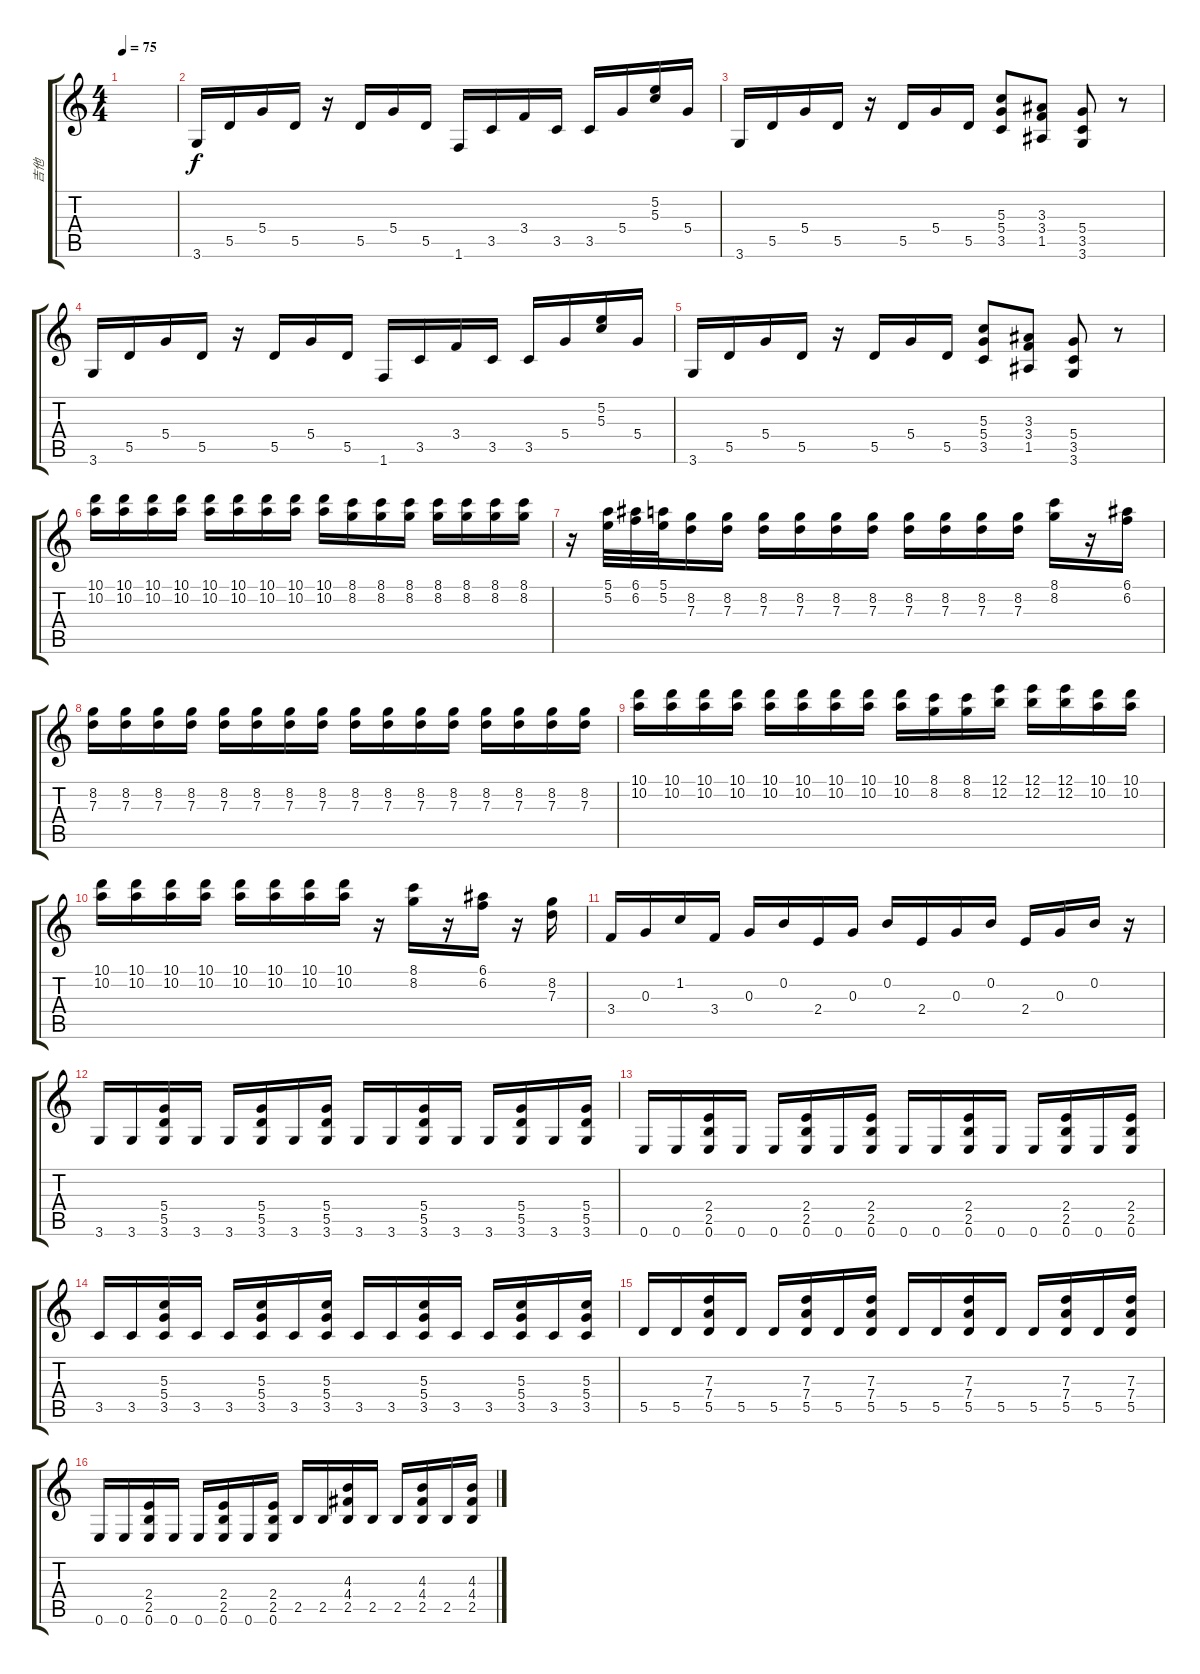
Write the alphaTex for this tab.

\track ("吉他" "吉他") {instrument distortionguitar}
\staff {score tabs}
\tuning (E4 B3 G3 D3 A2 E2) {hide}
\ts (4 4)
\tempo 75
\clef g2
\ks c
|
3.6.16 5.5.16 5.4.16 5.5.16 r.16 5.5.16 5.4.16 5.5.16 1.6.16 3.5.16 3.4.16 3.5.16 3.5.16 5.4.16 (5.2 5.3).16 5.4.16 |
3.6.16 5.5.16 5.4.16 5.5.16 r.16 5.5.16 5.4.16 5.5.16 (5.3 5.4 3.5).8 (3.3 3.4 1.5).8 (5.4 3.5 3.6).8 r.8 |
3.6.16 5.5.16 5.4.16 5.5.16 r.16 5.5.16 5.4.16 5.5.16 1.6.16 3.5.16 3.4.16 3.5.16 3.5.16 5.4.16 (5.2 5.3).16 5.4.16 |
3.6.16 5.5.16 5.4.16 5.5.16 r.16 5.5.16 5.4.16 5.5.16 (5.3 5.4 3.5).8 (3.3 3.4 1.5).8 (5.4 3.5 3.6).8 r.8 |
(10.1 10.2).16 (10.1 10.2).16 (10.1 10.2).16 (10.1 10.2).16 (10.1 10.2).16 (10.1 10.2).16 (10.1 10.2).16 (10.1 10.2).16 (10.1 10.2).16 (8.1 8.2).16 (8.1 8.2).16 (8.1 8.2).16 (8.1 8.2).16 (8.1 8.2).16 (8.1 8.2).16 (8.1 8.2).16 |
r.16 (5.1 5.2).32 (6.1 6.2).32 (5.1 5.2).32 (8.2 7.3).16 (8.2 7.3).16 (8.2 7.3).16 (8.2 7.3).16 (8.2 7.3).16 (8.2 7.3).16 (8.2 7.3).16 (8.2 7.3).16 (8.2 7.3).16 (8.2 7.3).16 (8.1 8.2).16 r.16 (6.1 6.2).16 |
(8.2 7.3).16 (8.2 7.3).16 (8.2 7.3).16 (8.2 7.3).16 (8.2 7.3).16 (8.2 7.3).16 (8.2 7.3).16 (8.2 7.3).16 (8.2 7.3).16 (8.2 7.3).16 (8.2 7.3).16 (8.2 7.3).16 (8.2 7.3).16 (8.2 7.3).16 (8.2 7.3).16 (8.2 7.3).16 |
(10.1 10.2).16 (10.1 10.2).16 (10.1 10.2).16 (10.1 10.2).16 (10.1 10.2).16 (10.1 10.2).16 (10.1 10.2).16 (10.1 10.2).16 (10.1 10.2).16 (8.1 8.2).16 (8.1 8.2).16 (12.1 12.2).16 (12.1 12.2).16 (12.1 12.2).16 (10.1 10.2).16 (10.1 10.2).16 |
(10.1 10.2).16 (10.1 10.2).16 (10.1 10.2).16 (10.1 10.2).16 (10.1 10.2).16 (10.1 10.2).16 (10.1 10.2).16 (10.1 10.2).16 r.16 (8.1 8.2).16 r.16 (6.1 6.2).16 r.16 (8.2 7.3).16 |
3.4.16{instrument electricguitarclean} 0.3.16 1.2.16 3.4.16 0.3.16 0.2.16 2.4.16 0.3.16 0.2.16 2.4.16 0.3.16 0.2.16 2.4.16 0.3.16 0.2.16 r.16 |
3.6.16{instrument distortionguitar} 3.6.16 (5.4 5.5 3.6).16 3.6.16 3.6.16 (5.4 5.5 3.6).16 3.6.16 (5.4 5.5 3.6).16 3.6.16 3.6.16 (5.4 5.5 3.6).16 3.6.16 3.6.16 (5.4 5.5 3.6).16 3.6.16 (5.4 5.5 3.6).16 |
0.6.16 0.6.16 (2.4 2.5 0.6).16 0.6.16 0.6.16 (2.4 2.5 0.6).16 0.6.16 (2.4 2.5 0.6).16 0.6.16 0.6.16 (2.4 2.5 0.6).16 0.6.16 0.6.16 (2.4 2.5 0.6).16 0.6.16 (2.4 2.5 0.6).16 |
3.5.16 3.5.16 (5.3 5.4 3.5).16 3.5.16 3.5.16 (5.3 5.4 3.5).16 3.5.16 (5.3 5.4 3.5).16 3.5.16{instrument distortionguitar} 3.5.16 (5.3 5.4 3.5).16 3.5.16 3.5.16 (5.3 5.4 3.5).16 3.5.16 (5.3 5.4 3.5).16 |
5.5.16 5.5.16 (7.3 7.4 5.5).16 5.5.16 5.5.16 (7.3 7.4 5.5).16 5.5.16 (7.3 7.4 5.5).16 5.5.16 5.5.16 (7.3 7.4 5.5).16 5.5.16 5.5.16 (7.3 7.4 5.5).16 5.5.16 (7.3 7.4 5.5).16 |
0.6.16 0.6.16 (2.4 2.5 0.6).16 0.6.16 0.6.16 (2.4 2.5 0.6).16 0.6.16 (2.4 2.5 0.6).16 2.5.16 2.5.16 (4.3 4.4 2.5).16 2.5.16 2.5.16 (4.3 4.4 2.5).16 2.5.16 (4.3 4.4 2.5).16
